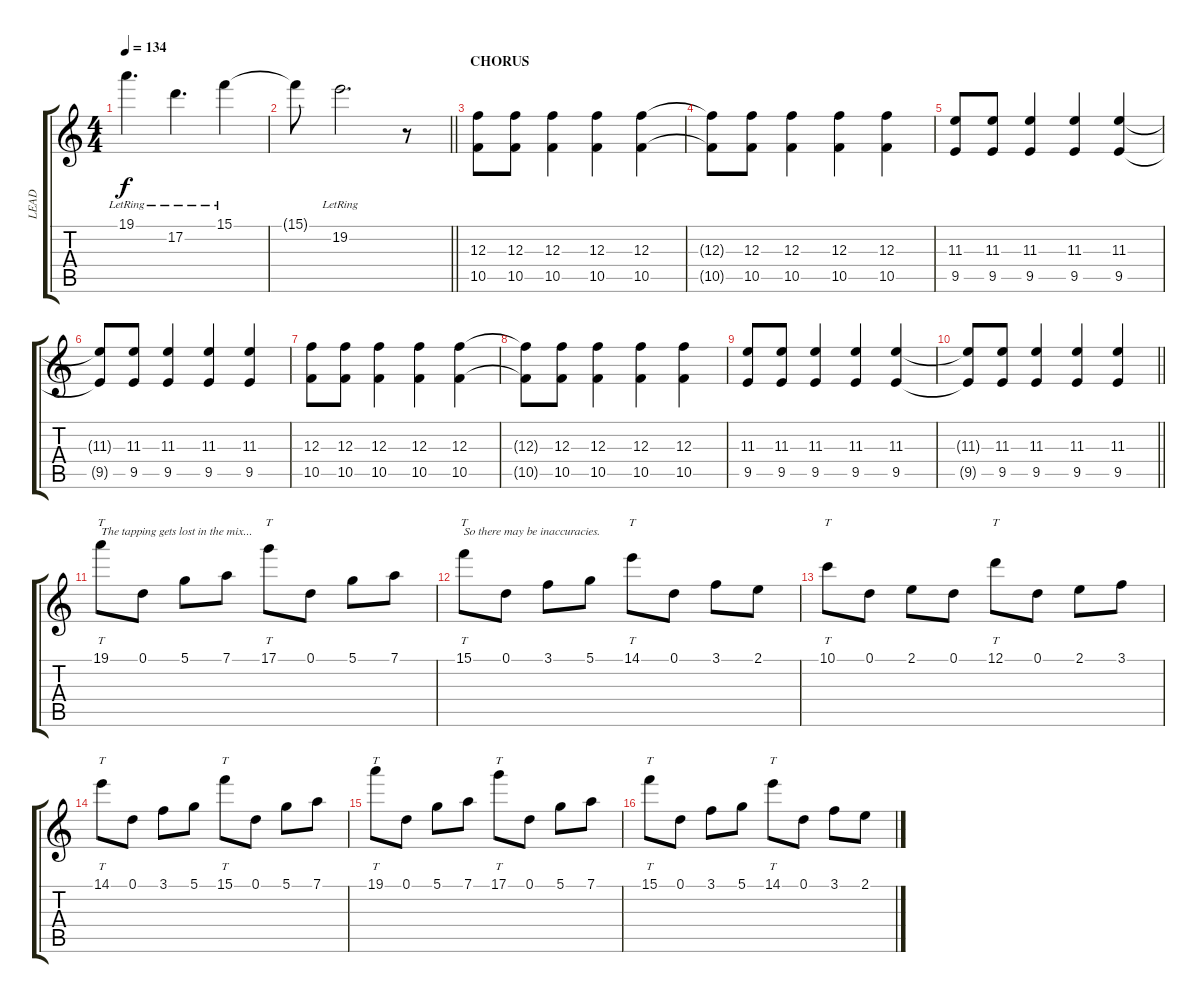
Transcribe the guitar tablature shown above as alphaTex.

\track ("LEAD" "LEAD") {instrument overdrivenguitar}
\staff {score tabs}
\tuning (D4 A3 F3 C3 G2 C2) {hide}
\ts (4 4)
\section ("" "")
\tempo 134
\clef g2
\ks c
19.1{lr}.4{d dy f} 17.2{lr}.4{d} 15.1{lr}.4 |
\barLineRight lightlight
15.1{t}.8 19.2{lr}.2{d} r.8 |
\section ("" "CHORUS")
(12.3 10.5).8 (12.3 10.5).8 (12.3 10.5).4 (12.3 10.5).4 (12.3 10.5).4 |
(12.3{t} 10.5{t}).8 (12.3 10.5).8 (12.3 10.5).4 (12.3 10.5).4 (12.3 10.5).4 |
(11.3 9.5).8 (11.3 9.5).8 (11.3 9.5).4 (11.3 9.5).4 (11.3 9.5).4 |
(11.3{t} 9.5{t}).8 (11.3 9.5).8 (11.3 9.5).4 (11.3 9.5).4 (11.3 9.5).4 |
(12.3 10.5).8 (12.3 10.5).8 (12.3 10.5).4 (12.3 10.5).4 (12.3 10.5).4 |
(12.3{t} 10.5{t}).8 (12.3 10.5).8 (12.3 10.5).4 (12.3 10.5).4 (12.3 10.5).4 |
(11.3 9.5).8 (11.3 9.5).8 (11.3 9.5).4 (11.3 9.5).4 (11.3 9.5).4 |
\barLineRight lightlight
(11.3{t} 9.5{t}).8 (11.3 9.5).8 (11.3 9.5).4 (11.3 9.5).4 (11.3 9.5).4 |
\section ("" "")
19.1.8{tt txt "The tapping gets lost in the mix..."} 0.1.8 5.1.8 7.1.8 17.1.8{tt} 0.1.8 5.1.8 7.1.8 |
15.1.8{tt txt "So there may be inaccuracies."} 0.1.8 3.1.8 5.1.8 14.1.8{tt} 0.1.8 3.1.8 2.1.8 |
10.1.8{tt} 0.1.8 2.1.8 0.1.8 12.1.8{tt} 0.1.8 2.1.8 3.1.8 |
14.1.8{tt} 0.1.8 3.1.8 5.1.8 15.1.8{tt} 0.1.8 5.1.8 7.1.8 |
19.1.8{tt} 0.1.8 5.1.8 7.1.8 17.1.8{tt} 0.1.8 5.1.8 7.1.8 |
15.1.8{tt} 0.1.8 3.1.8 5.1.8 14.1.8{tt} 0.1.8 3.1.8 2.1.8
